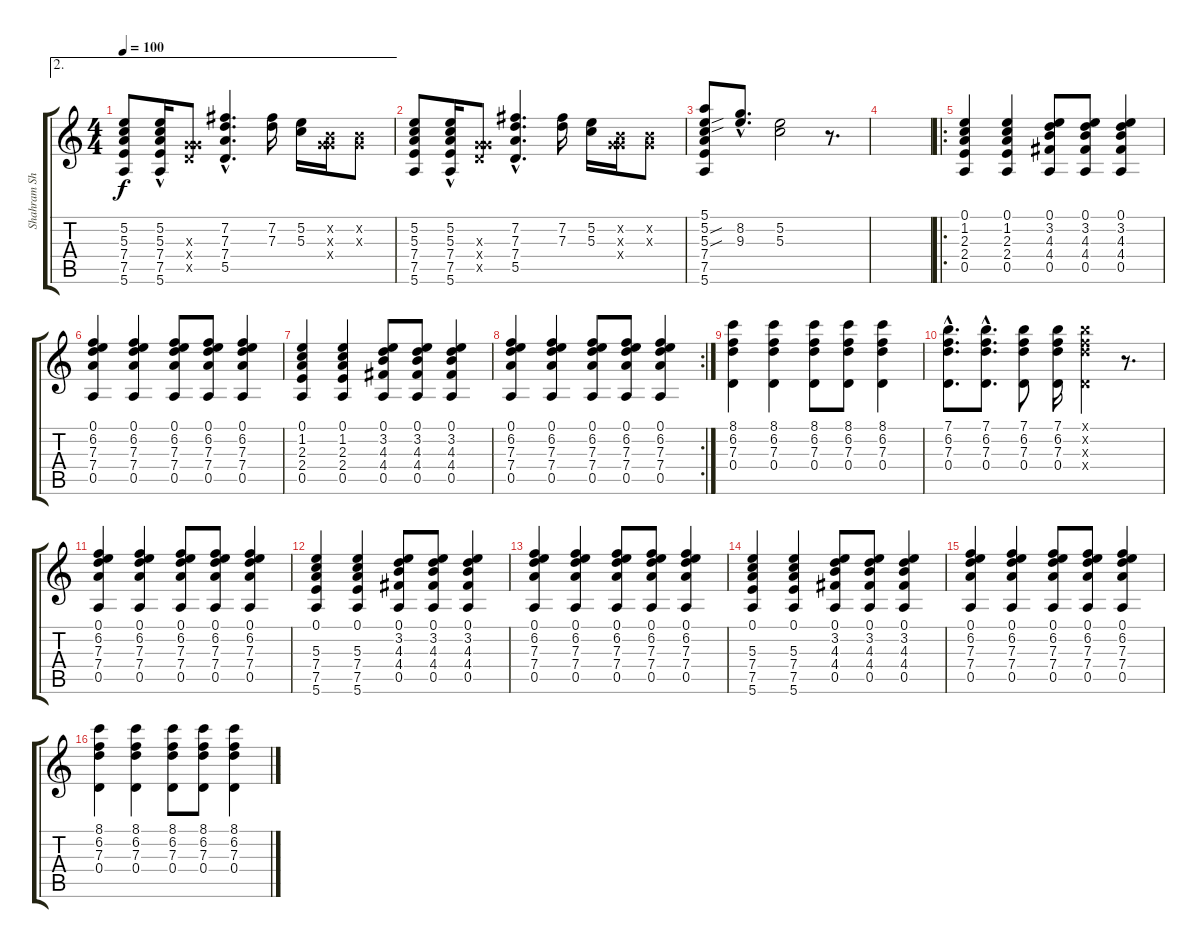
\track ("Shahram Sherbaf" "Shahram Sh") {instrument overdrivenguitar}
\staff {score tabs}
\tuning (E4 B3 G3 D3 A2 E2) {hide}
\ae 2
\ts (4 4)
\tempo 100
\clef g2
\ks c
(5.2 5.3 7.4 7.5 5.6).8{dy f} (5.2 5.3 7.4 7.5 5.6{hac}).16 (0.3{x} 5.4{x} 5.5{x}).8 (7.2{hac} 7.3{hac} 7.4{hac} 5.5{hac}).4{d} (7.2 7.3).16 (5.2 5.3).16 (0.2{x} 0.3{x} 5.4{x}).16 (0.2{x} 0.3{x}).8 |
(5.2 5.3 7.4 7.5 5.6).8 (5.2 5.3 7.4 7.5 5.6{hac}).16 (0.3{x} 5.4{x} 5.5{x}).8 (7.2{hac} 7.3{hac} 7.4{hac} 5.5{hac}).4{d} (7.2 7.3).16 (5.2 5.3).16 (0.2{x} 0.3{x} 5.4{x}).16 (0.2{x} 0.3{x}).8 |
(5.1 5.2{sou} 5.3{sou} 7.4 7.5 5.6).8 (8.2{hac} 9.3{hac}).8{d} (5.2 5.3).2 r.8{d} |
|
\ro
(0.1 1.2 2.3 2.4 0.5).4 (0.1 1.2 2.3 2.4 0.5).4 (0.1 3.2 4.3 4.4 0.5).8 (0.1 3.2 4.3 4.4 0.5).8 (0.1 3.2 4.3 4.4 0.5).4 |
(0.1 6.2 7.3 7.4 0.5).4 (0.1 6.2 7.3 7.4 0.5).4 (0.1 6.2 7.3 7.4 0.5).8 (0.1 6.2 7.3 7.4 0.5).8 (0.1 6.2 7.3 7.4 0.5).4 |
(0.1 1.2 2.3 2.4 0.5).4 (0.1 1.2 2.3 2.4 0.5).4 (0.1 3.2 4.3 4.4 0.5).8 (0.1 3.2 4.3 4.4 0.5).8 (0.1 3.2 4.3 4.4 0.5).4 |
\rc 2
(0.1 6.2 7.3 7.4 0.5).4 (0.1 6.2 7.3 7.4 0.5).4 (0.1 6.2 7.3 7.4 0.5).8 (0.1 6.2 7.3 7.4 0.5).8 (0.1 6.2 7.3 7.4 0.5).4 |
(8.1 6.2 7.3 0.4).4 (8.1 6.2 7.3 0.4).4 (8.1 6.2 7.3 0.4).8 (8.1 6.2 7.3 0.4).8 (8.1 6.2 7.3 0.4).4 |
(7.1{hac} 6.2{hac} 7.3{hac} 0.4{hac}).8{d} (7.1{hac} 6.2{hac} 7.3{hac} 0.4{hac}).8{d} (7.1 6.2 7.3 0.4).8 (7.1 6.2 7.3 0.4).16 (7.1{x} 6.2{x} 7.3{x} 0.4{x}).4 r.8{d} |
(0.1 6.2 7.3 7.4 0.5).4 (0.1 6.2 7.3 7.4 0.5).4 (0.1 6.2 7.3 7.4 0.5).8 (0.1 6.2 7.3 7.4 0.5).8 (0.1 6.2 7.3 7.4 0.5).4 |
(0.1 5.3 7.4 7.5 5.6).4 (0.1 5.3 7.4 7.5 5.6).4 (0.1 3.2 4.3 4.4 0.5).8 (0.1 3.2 4.3 4.4 0.5).8 (0.1 3.2 4.3 4.4 0.5).4 |
(0.1 6.2 7.3 7.4 0.5).4 (0.1 6.2 7.3 7.4 0.5).4 (0.1 6.2 7.3 7.4 0.5).8 (0.1 6.2 7.3 7.4 0.5).8 (0.1 6.2 7.3 7.4 0.5).4 |
(0.1 5.3 7.4 7.5 5.6).4 (0.1 5.3 7.4 7.5 5.6).4 (0.1 3.2 4.3 4.4 0.5).8 (0.1 3.2 4.3 4.4 0.5).8 (0.1 3.2 4.3 4.4 0.5).4 |
(0.1 6.2 7.3 7.4 0.5).4 (0.1 6.2 7.3 7.4 0.5).4 (0.1 6.2 7.3 7.4 0.5).8 (0.1 6.2 7.3 7.4 0.5).8 (0.1 6.2 7.3 7.4 0.5).4 |
(8.1 6.2 7.3 0.4).4 (8.1 6.2 7.3 0.4).4 (8.1 6.2 7.3 0.4).8 (8.1 6.2 7.3 0.4).8 (8.1 6.2 7.3 0.4).4
